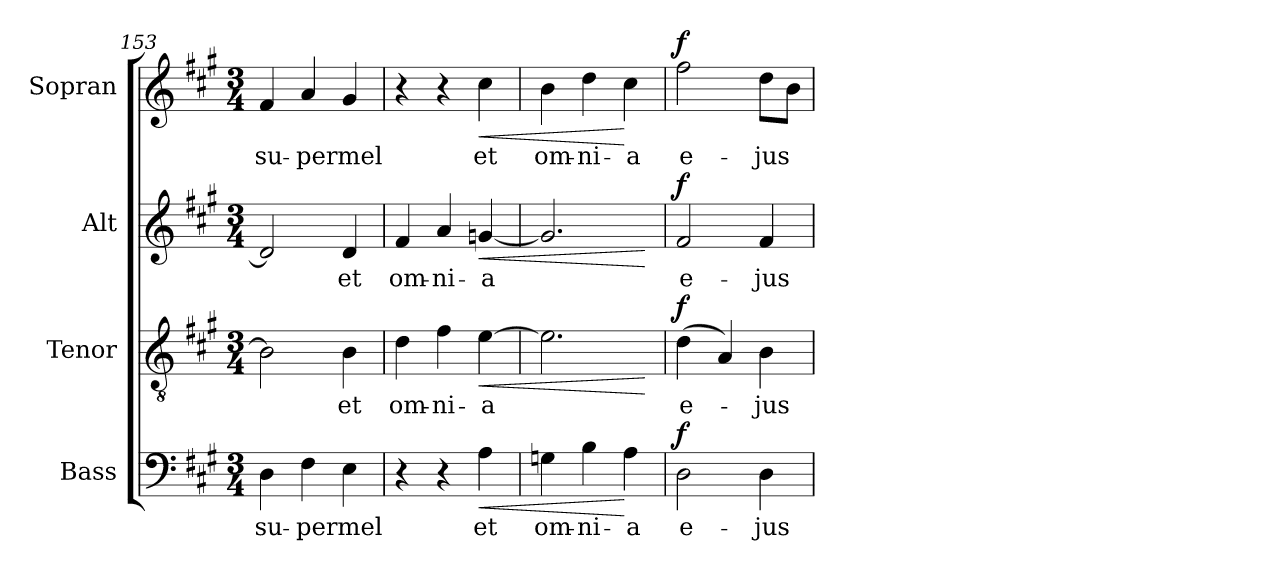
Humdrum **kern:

**kern	**text	**dynam	**kern	**text	**dynam	**kern	**text	**dynam	**kern	**text	**dynam
*part4	*part4	*part4	*part3	*part3	*part3	*part2	*part2	*part2	*part1	*part1	*part1
*staff4	*staff4	*staff4	*staff3	*staff3	*staff3	*staff2	*staff2	*staff2	*staff1	*staff1	*staff1
*I"Bass	*	*	*I"Tenor	*	*	*I"Alt	*	*	*I"Sopran	*	*
*I'B.	*	*	*I'T.	*	*	*I'A.	*	*	*I'S.	*	*
*clefF4	*	*	*clefGv2	*	*	*clefG2	*	*	*clefG2	*	*
*k[f#c#g#]	*	*	*k[f#c#g#]	*	*	*k[f#c#g#]	*	*	*k[f#c#g#]	*	*
*A:	*	*	*A:	*	*	*A:	*	*	*A:	*	*
*M3/4	*	*	*M3/4	*	*	*M3/4	*	*	*M3/4	*	*
=153	=153	=153	=153	=153	=153	=153	=153	=153	=153	=153	=153
!	!LO:LY:b	!	!	!	!	!	!	!	!	!LO:LY:b	!
4D\	su-	.	2B\]	.	.	2d/]	.	.	4f#/	su-	.
!	!LO:LY:b	!	!	!	!	!	!	!	!	!LO:LY:b	!
4F#\	-per	.	.	.	.	.	.	.	4a/	-per	.
!	!LO:LY:b	!	!	!LO:LY:b	!	!	!LO:LY:b	!	!	!LO:LY:b	!
4E\	mel	.	4B\	et	.	4d/	et	.	4g#/	mel	.
=154	=154	=154	=154	=154	=154	=154	=154	=154	=154	=154	=154
!	!	!	!	!LO:LY:b	!	!	!LO:LY:b	!	!	!	!
4r	.	.	4d\	om-	.	4f#/	om-	.	4r	.	.
!	!	!	!	!LO:LY:b	!	!	!LO:LY:b	!	!	!	!
4r	.	.	4f#\	-ni-	.	4a/	-ni-	.	4r	.	.
!	!LO:LY:b	!LO:HP:b	!	!LO:LY:b	!LO:HP:b	!	!LO:LY:b	!LO:HP:b	!	!LO:LY:b	!LO:HP:b
4A\	et	<	[4e\	-a	<	[4gn/	-a	<	4cc#\	et	<
=155	=155	=155	=155	=155	=155	=155	=155	=155	=155	=155	=155
!	!LO:LY:b	!	!	!	!	!	!	!	!	!LO:LY:b	!
4Gn\	om-	.	2.e\]	.	.	2.g/]	.	.	4b\	om-	.
!	!LO:LY:b	!	!	!	!	!	!	!	!	!LO:LY:b	!
4B\	-ni-	.	.	.	.	.	.	.	4dd\	-ni-	.
!	!LO:LY:b	!	!	!	!	!	!	!	!	!LO:LY:b	!
4A\	-a	[	.	.	.	.	.	.	4cc#\	-a	[
.	.	.	.	.	[	.	.	[	.	.	.
=156	=156	=156	=156	=156	=156	=156	=156	=156	=156	=156	=156
!	!LO:LY:b	!LO:DY:a	!	!LO:LY:b	!LO:DY:a	!	!LO:LY:b	!LO:DY:a	!	!LO:LY:b	!LO:DY:a
2D\	e-	f	(>4d\	e-	f	2f#/	e-	f	2ff#\	e-	f
.	.	.	4A/)	.	.	.	.	.	.	.	.
!	!LO:LY:b	!	!	!LO:LY:b	!	!	!LO:LY:b	!	!	!LO:LY:b	!
4D\	-jus	.	4B\	-jus	.	4f#/	-jus	.	8dd\L	-jus	.
.	.	.	.	.	.	.	.	.	8b\J	.	.
=	=	=	=	=	=	=	=	=	=	=	=
*-	*-	*-	*-	*-	*-	*-	*-	*-	*-	*-	*-
